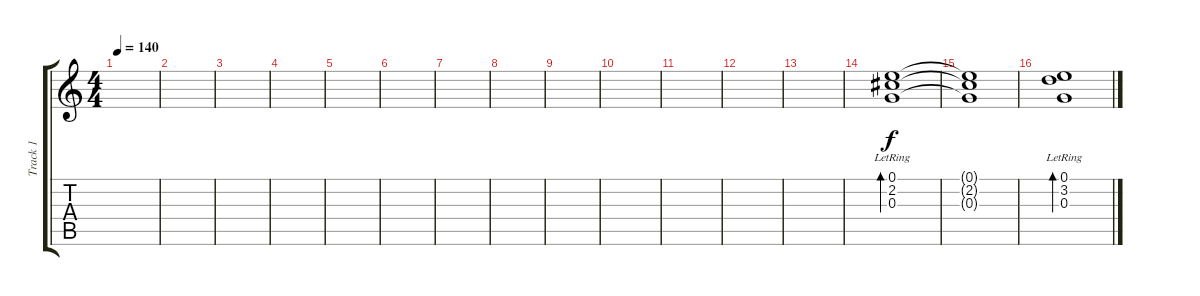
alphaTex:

\track ("Track 1" "Track 1") {instrument acousticguitarsteel}
\staff {score tabs}
\tuning (E4 B3 G3 D3 A2 E2) {hide}
\ts (4 4)
\tempo 140
\clef g2
\ks c
|
|
|
|
|
|
|
|
|
|
|
|
|
(0.1{lr} 2.2{lr} 0.3{lr}).1{bd 240} |
(0.1{t} 2.2{t} 0.3{t}).1 |
(0.1{lr} 3.2{lr} 0.3{lr}).1{bd 240}
